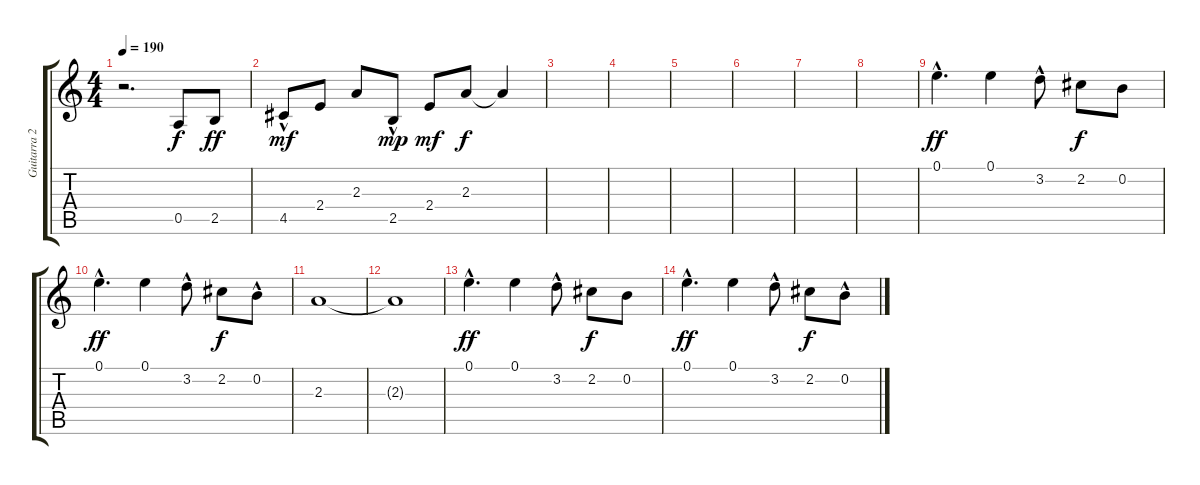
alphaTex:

\track ("Guitarra 2" "Guitarra 2") {instrument overdrivenguitar}
\staff {score tabs}
\tuning (E4 B3 G3 D3 A2 E2) {hide}
\ts (4 4)
\tempo 190
\clef g2
\ks c
r.2{d dy f} 0.5.8 2.5.8{dy ff} |
4.5{hac}.8{dy mf} 2.4.8 2.3.8 2.5{hac}.8{dy mp} 2.4.8{dy mf} 2.3.8{dy f} 2.3{t}.4 |
|
|
|
|
|
|
0.1{hac}.4{d dy ff} 0.1.4 3.2{hac}.8 2.2.8{dy f} 0.2.8 |
0.1{hac}.4{d dy ff} 0.1.4 3.2{hac}.8 2.2.8{dy f} 0.2{hac}.8 |
2.3.1 |
2.3{t}.1 |
0.1{hac}.4{d dy ff} 0.1.4 3.2{hac}.8 2.2.8{dy f} 0.2.8 |
0.1{hac}.4{d dy ff} 0.1.4 3.2{hac}.8 2.2.8{dy f} 0.2{hac}.8
